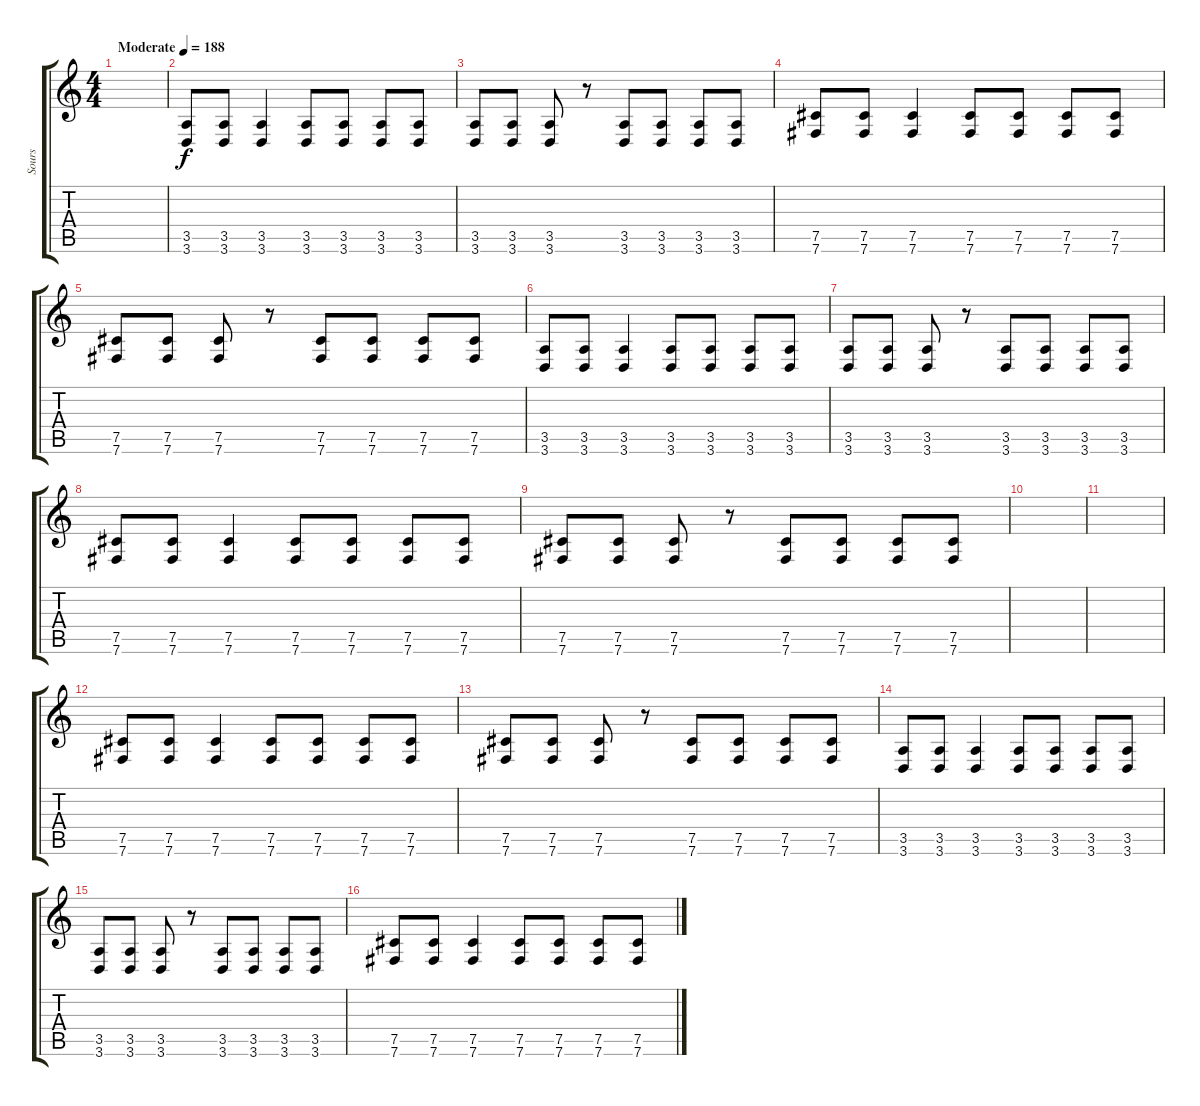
\track ("Sours" "Sours") {instrument overdrivenguitar}
\staff {score tabs}
\tuning (Db4 Ab3 E3 B2 Gb2 B1) {hide}
\ts (4 4)
\tempo (188 "Moderate")
\clef g2
\ks c
|
(3.5 3.6).8 (3.5 3.6).8 (3.5 3.6).4 (3.5 3.6).8 (3.5 3.6).8 (3.5 3.6).8 (3.5 3.6).8 |
(3.5 3.6).8 (3.5 3.6).8 (3.5 3.6).8 r.8 (3.5 3.6).8 (3.5 3.6).8 (3.5 3.6).8 (3.5 3.6).8 |
(7.5 7.6).8 (7.5 7.6).8 (7.5 7.6).4 (7.5 7.6).8 (7.5 7.6).8 (7.5 7.6).8 (7.5 7.6).8 |
(7.5 7.6).8 (7.5 7.6).8 (7.5 7.6).8 r.8 (7.5 7.6).8 (7.5 7.6).8 (7.5 7.6).8 (7.5 7.6).8 |
(3.5 3.6).8 (3.5 3.6).8 (3.5 3.6).4 (3.5 3.6).8 (3.5 3.6).8 (3.5 3.6).8 (3.5 3.6).8 |
(3.5 3.6).8 (3.5 3.6).8 (3.5 3.6).8 r.8 (3.5 3.6).8 (3.5 3.6).8 (3.5 3.6).8 (3.5 3.6).8 |
(7.5 7.6).8 (7.5 7.6).8 (7.5 7.6).4 (7.5 7.6).8 (7.5 7.6).8 (7.5 7.6).8 (7.5 7.6).8 |
(7.5 7.6).8 (7.5 7.6).8 (7.5 7.6).8 r.8 (7.5 7.6).8 (7.5 7.6).8 (7.5 7.6).8 (7.5 7.6).8 |
|
|
(7.5 7.6).8 (7.5 7.6).8 (7.5 7.6).4 (7.5 7.6).8 (7.5 7.6).8 (7.5 7.6).8 (7.5 7.6).8 |
(7.5 7.6).8 (7.5 7.6).8 (7.5 7.6).8 r.8 (7.5 7.6).8 (7.5 7.6).8 (7.5 7.6).8 (7.5 7.6).8 |
(3.5 3.6).8 (3.5 3.6).8 (3.5 3.6).4 (3.5 3.6).8 (3.5 3.6).8 (3.5 3.6).8 (3.5 3.6).8 |
(3.5 3.6).8 (3.5 3.6).8 (3.5 3.6).8 r.8 (3.5 3.6).8 (3.5 3.6).8 (3.5 3.6).8 (3.5 3.6).8 |
(7.5 7.6).8 (7.5 7.6).8 (7.5 7.6).4 (7.5 7.6).8 (7.5 7.6).8 (7.5 7.6).8 (7.5 7.6).8
